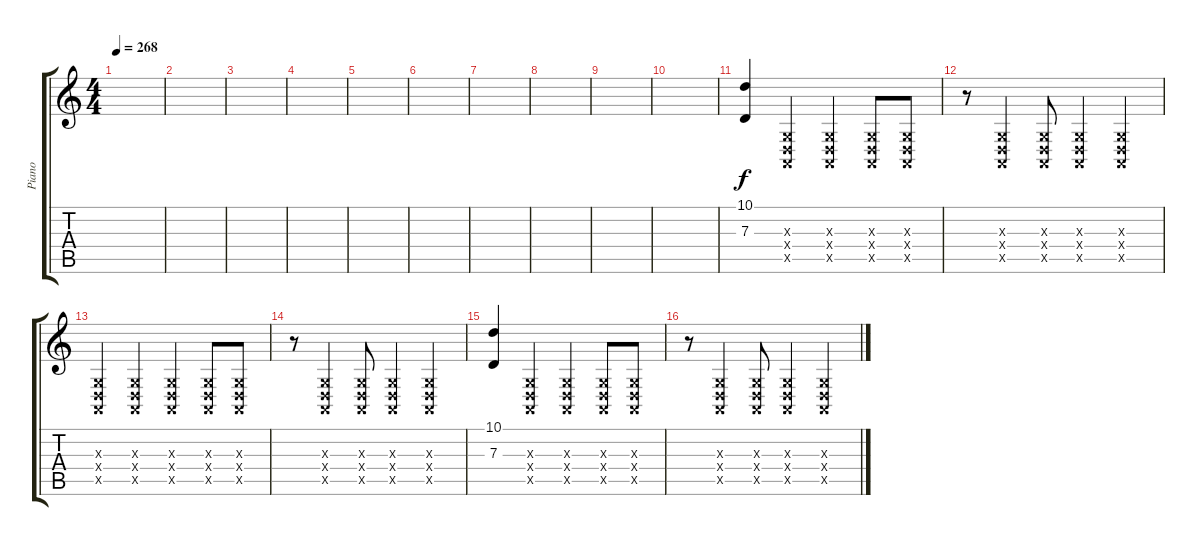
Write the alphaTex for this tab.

\track ("Piano" "Piano") {instrument acousticgrandpiano}
\staff {score tabs}
\tuning (E4 B3 G3 D3 A2 E2) {hide}
\ts (4 4)
\tempo 268
\clef g2
\ks c
|
|
|
|
|
|
|
|
|
|
(10.1 7.3).4 (0.3{x} 0.4{x} 0.5{x}).4 (0.3{x} 0.4{x} 0.5{x}).4 (0.3{x} 0.4{x} 0.5{x}).8 (0.3{x} 0.4{x} 0.5{x}).8 |
r.8 (0.3{x} 0.4{x} 0.5{x}).4 (0.3{x} 0.4{x} 0.5{x}).8 (0.3{x} 0.4{x} 0.5{x}).4 (0.3{x} 0.4{x} 0.5{x}).4 |
(0.3{x} 0.4{x} 0.5{x}).4 (0.3{x} 0.4{x} 0.5{x}).4 (0.3{x} 0.4{x} 0.5{x}).4 (0.3{x} 0.4{x} 0.5{x}).8 (0.3{x} 0.4{x} 0.5{x}).8 |
r.8 (0.3{x} 0.4{x} 0.5{x}).4 (0.3{x} 0.4{x} 0.5{x}).8 (0.3{x} 0.4{x} 0.5{x}).4 (0.3{x} 0.4{x} 0.5{x}).4 |
(10.1 7.3).4 (0.3{x} 0.4{x} 0.5{x}).4 (0.3{x} 0.4{x} 0.5{x}).4 (0.3{x} 0.4{x} 0.5{x}).8 (0.3{x} 0.4{x} 0.5{x}).8 |
r.8 (0.3{x} 0.4{x} 0.5{x}).4 (0.3{x} 0.4{x} 0.5{x}).8 (0.3{x} 0.4{x} 0.5{x}).4 (0.3{x} 0.4{x} 0.5{x}).4
